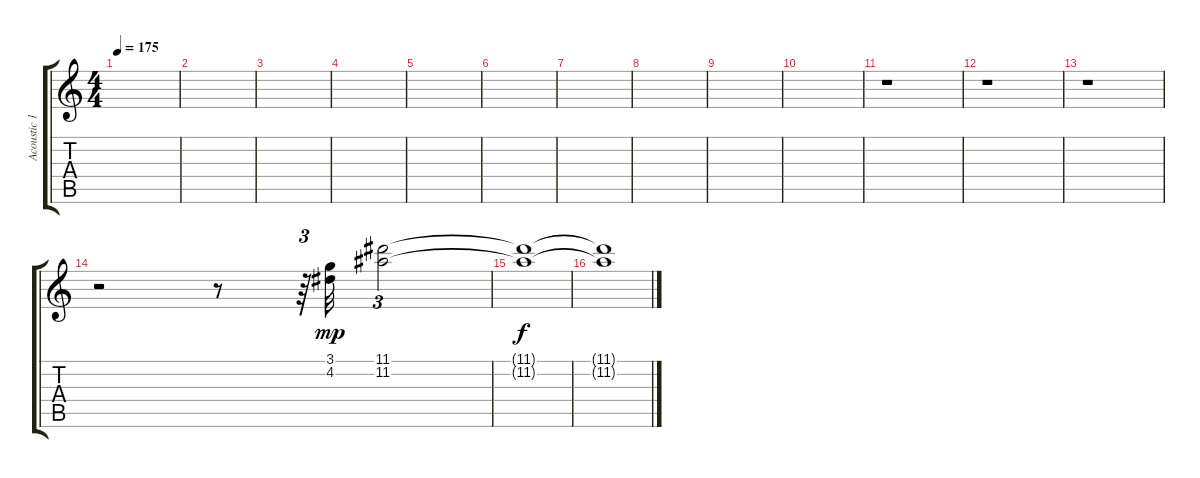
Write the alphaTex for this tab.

\track ("Acoustic 1" "Acoustic 1") {instrument acousticguitarnylon}
\staff {score tabs}
\tuning (E4 B3 G3 D3 A2 E2) {hide}
\ts (4 4)
\tempo 175
\clef g2
\ks c
|
|
|
|
|
|
|
|
|
|
r.1 |
r.1 |
r.1 |
r.2 r.8 r.64{tu (3 2)} (3.1 4.2).32{dy mp} (11.1 11.2).2{tu (3 2)} |
(11.1{t} 11.2{t}).1{dy f} |
(11.1{t} 11.2{t}).1
